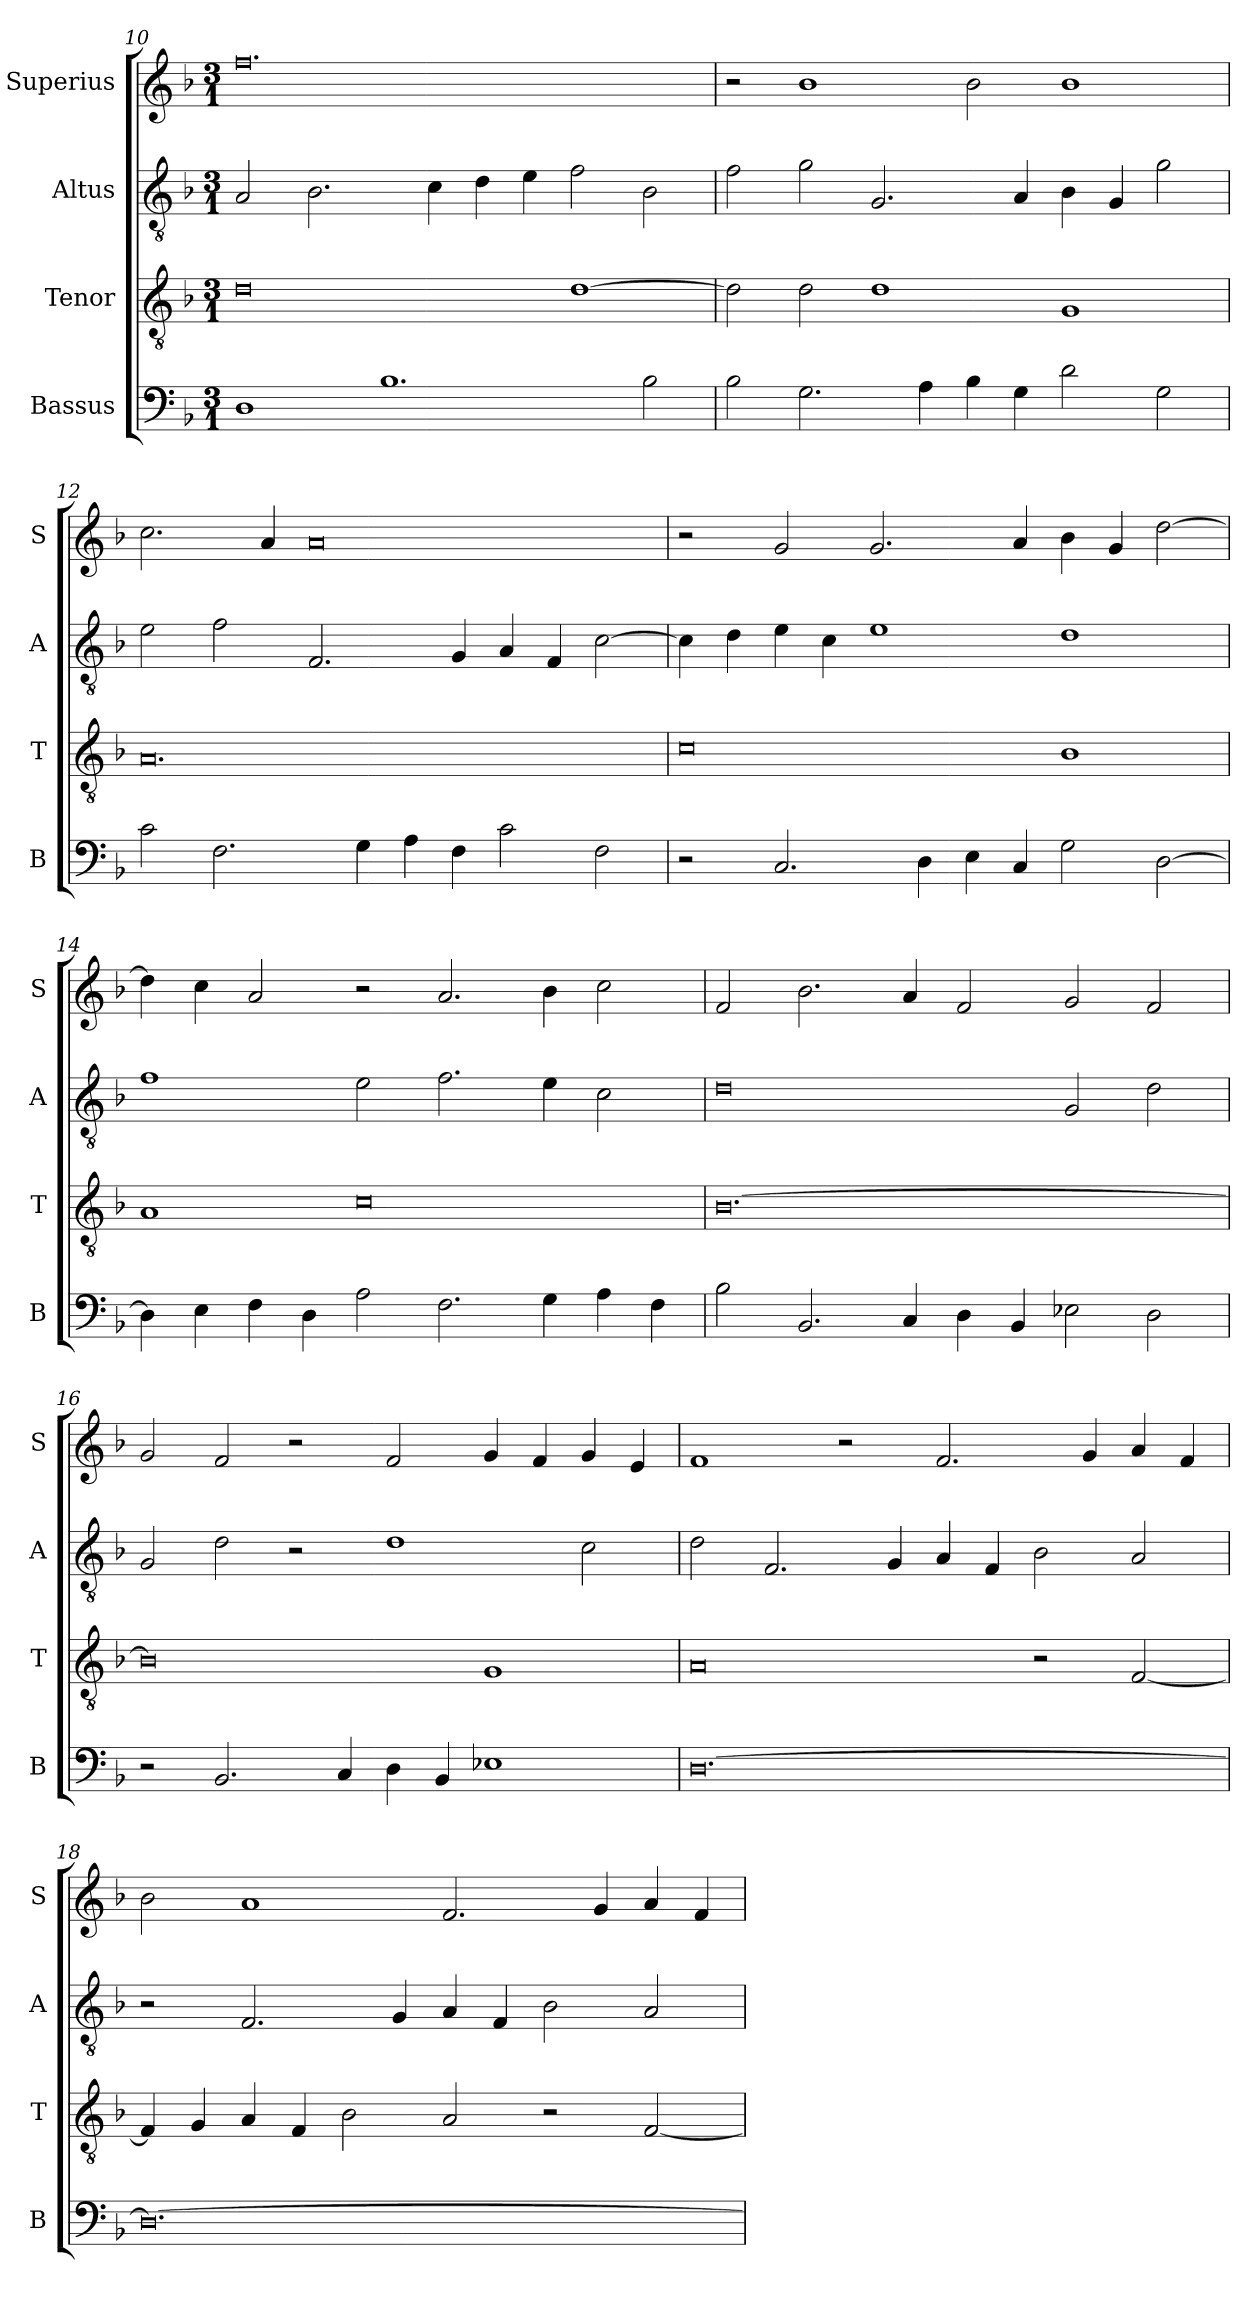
**kern	**kern	**kern	**kern
*part4	*part3	*part2	*part1
*staff4	*staff3	*staff2	*staff1
*I"Bassus	*I"Tenor	*I"Altus	*I"Superius
*I'B	*I'T	*I'A	*I'S
*clefF4	*clefGv2	*clefGv2	*clefG2
*k[b-]	*k[b-]	*k[b-]	*k[b-]
*M3/1	*M3/1	*M3/1	*M3/1
=10	=10	=10	=10
1D	0d	2A/	0.ff
.	.	2.B-\	.
1.B-	.	.	.
.	.	4c\	.
.	.	4d\	.
.	.	4e\	.
.	[1d	2f\	.
2B-\	.	2B-\	.
=11	=11	=11	=11
2B-\	2d\]	2f\	2r
2.G\	2d\	2g\	1b-
.	1d	2.G/	.
4A\	.	.	.
4B-\	.	.	2b-\
4G\	.	4A/	.
2d\	1G	4B-\	1b-
.	.	4G/	.
2G\	.	2g\	.
=12	=12	=12	=12
2c\	0.A	2e\	2.cc\
2.F\	.	2f\	.
.	.	.	4a/
.	.	2.F/	0a
4G\	.	.	.
4A\	.	.	.
4F\	.	4G/	.
2c\	.	4A/	.
.	.	4F/	.
2F\	.	[2c\	.
=13	=13	=13	=13
2r	0c	4c\]	2r
.	.	4d\	.
2.C/	.	4e\	2g/
.	.	4c\	.
.	.	1e	2.g/
4D\	.	.	.
4E\	.	.	.
4C/	.	.	4a/
2G\	1B-	1d	4b-\
.	.	.	4g/
[2D\	.	.	[2dd\
=14	=14	=14	=14
4D\]	1A	1f	4dd\]
4E\	.	.	4cc\
4F\	.	.	2a/
4D\	.	.	.
2A\	0c	2e\	2r
2.F\	.	2.f\	2.a/
4G\	.	4e\	4b-\
4A\	.	2c\	2cc\
4F\	.	.	.
=15	=15	=15	=15
2B-\	[0.B-	0d	2f/
2.BB-/	.	.	2.b-\
4C/	.	.	4a/
4D\	.	.	2f/
4BB-/	.	.	.
2E-X\	.	2G/	2g/
2D\	.	2d\	2f/
=16	=16	=16	=16
2r	0B-]	2G/	2g/
2.BB-/	.	2d\	2f/
.	.	2r	2r
4C/	.	.	.
4D\	.	1d	2f/
4BB-/	.	.	.
1E-X	1G	.	4g/
.	.	.	4f/
.	.	2c\	4g/
.	.	.	4e/
=17	=17	=17	=17
[0.D	0A	2d\	1f
.	.	2.F/	.
.	.	.	2r
.	.	4G/	.
.	.	4A/	2.f/
.	.	4F/	.
.	2r	2B-\	.
.	.	.	4g/
.	[2F/	2A/	4a/
.	.	.	4f/
=18	=18	=18	=18
0.D_	4F/]	2r	2b-\
.	4G/	.	.
.	4A/	2.F/	1a
.	4F/	.	.
.	2B-\	.	.
.	.	4G/	.
.	2A/	4A/	2.f/
.	.	4F/	.
.	2r	2B-\	.
.	.	.	4g/
.	[2F/	2A/	4a/
.	.	.	4f/
=	=	=	=
*-	*-	*-	*-
